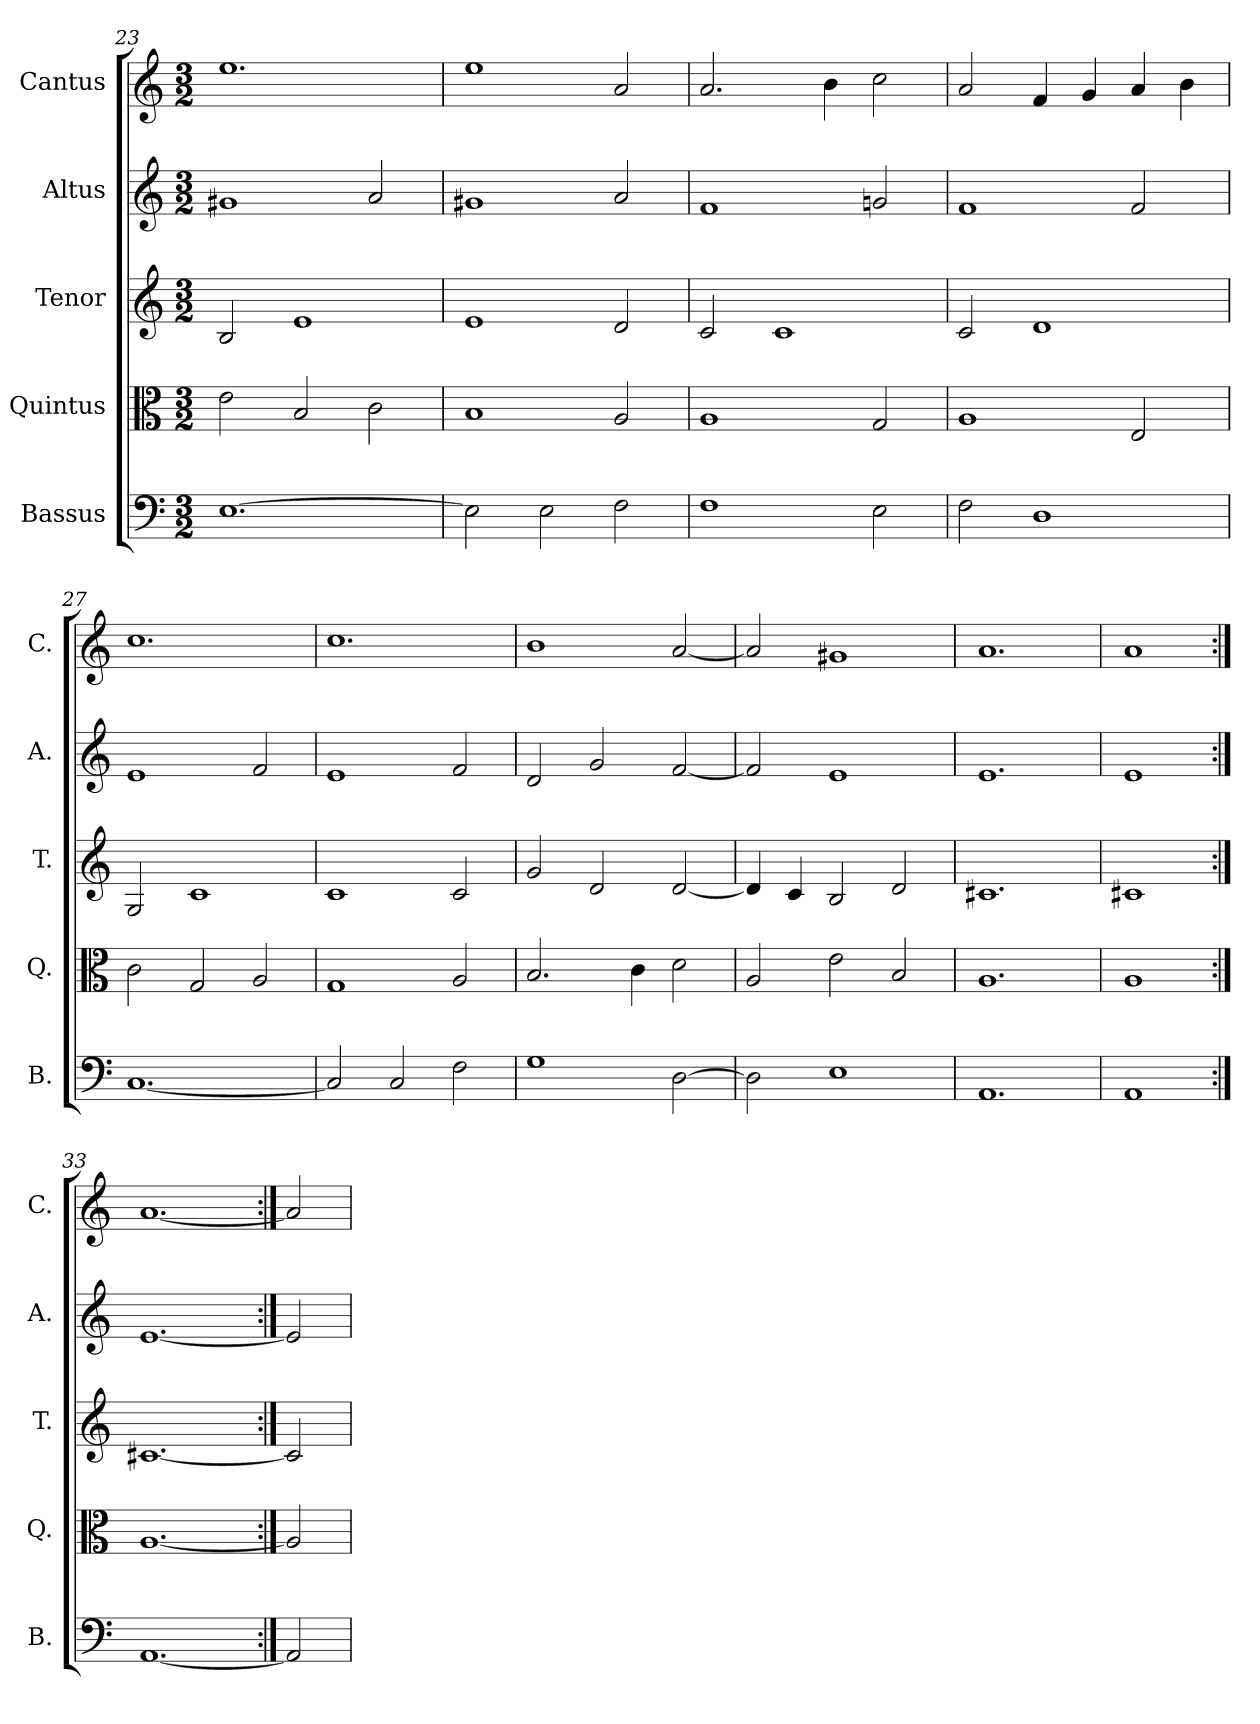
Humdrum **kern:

**kern	**kern	**kern	**kern	**kern
*part5	*part4	*part3	*part2	*part1
*staff5	*staff4	*staff3	*staff2	*staff1
*I"Bassus	*I"Quintus	*I"Tenor	*I"Altus	*I"Cantus
*I'B.	*I'Q.	*I'T.	*I'A.	*I'C.
*clefF4	*clefC3	*clefG2	*clefG2	*clefG2
*k[]	*k[]	*k[]	*k[]	*k[]
*C:	*C:	*C:	*C:	*C:
*M3/2	*M3/2	*M3/2	*M3/2	*M3/2
=23	=23	=23	=23	=23
[1.E\	2e\	2B/	1g#X/	1.ee\
.	2B/	1e/	.	.
.	2c\	.	2a/	.
=24	=24	=24	=24	=24
2E\]	1B/	1e/	1g#X/	1ee\
2E\	.	.	.	.
2F\	2A/	2d/	2a/	2a/
=25	=25	=25	=25	=25
1F\	1A/	2c/	1f/	2.a/
.	.	1c/	.	.
.	.	.	.	4b\
2E\	2G/	.	2gn/	2cc\
!!LO:LB:g=z
=26	=26	=26	=26	=26
2F\	1A/	2c/	1f/	2a/
1D\	.	1d/	.	4f/
.	.	.	.	4g/
.	2E/	.	2f/	4a/
.	.	.	.	4b\
=27	=27	=27	=27	=27
[1.C/	2c\	2G/	1e/	1.cc\
.	2G/	1c/	.	.
.	2A/	.	2f/	.
=28	=28	=28	=28	=28
2C/]	1G/	1c/	1e/	1.cc\
2C/	.	.	.	.
2F\	2A/	2c/	2f/	.
=29	=29	=29	=29	=29
1G\	2.B/	2g/	2d/	1b\
.	.	2d/	2g/	.
.	4c\	.	.	.
[2D\	2d\	[2d/	[2f/	[2a/
=30	=30	=30	=30	=30
2D\]	2A/	4d/]	2f/]	2a/]
.	.	4c/	.	.
1E\	2e\	2B/	1e/	1g#X/
.	2B/	2d/	.	.
=31	=31	=31	=31	=31
1.AA/	1.A/	1.c#X/	1.e/	1.a/
=32	=32	=32	=32	=32
1AA/	1A/	1c#X/	1e/	1a/
=33:|!	=33:|!	=33:|!	=33:|!	=33:|!
[1.AA/	[1.A/	[1.c#X/	[1.e/	[1.a/
=34:|!	=34:|!	=34:|!	=34:|!	=34:|!
2AA/]	2A/]	2c#/]	2e/]	2a/]
=	=	=	=	=
*-	*-	*-	*-	*-
